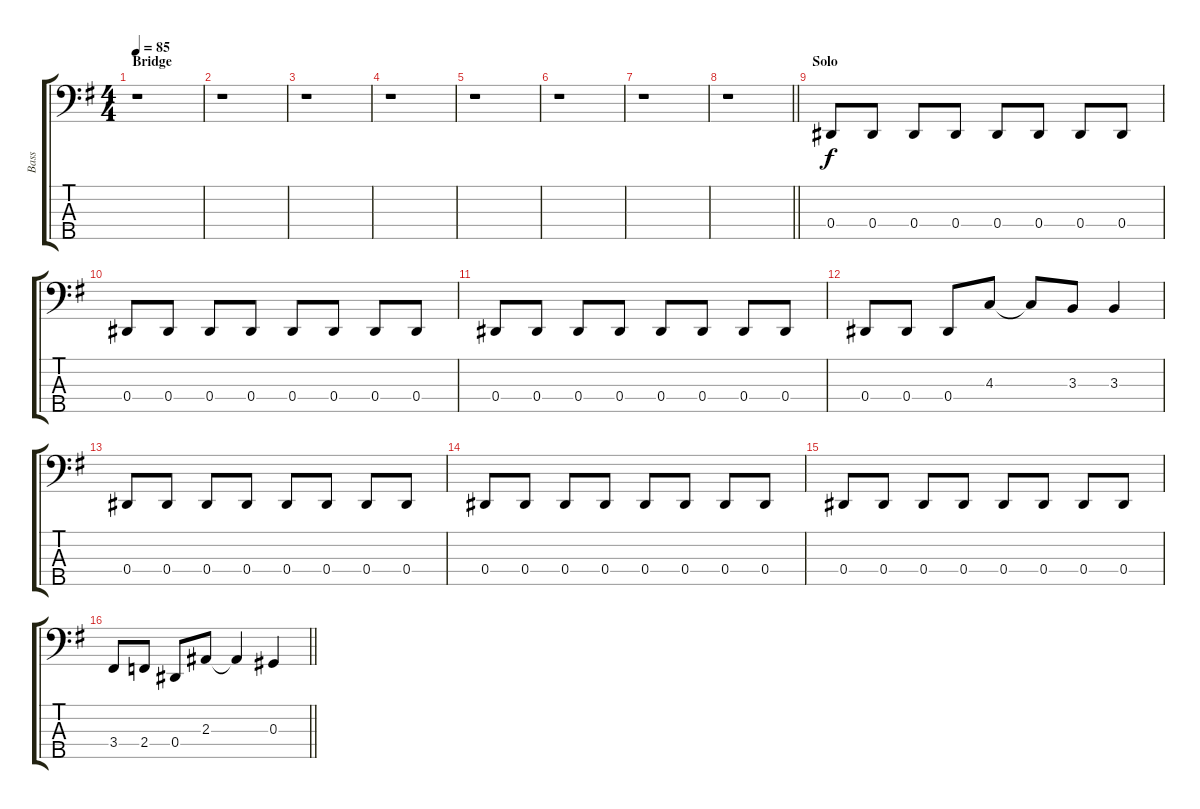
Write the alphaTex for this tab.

\track ("Bass" "Bass") {instrument electricbassfinger}
\staff {score tabs}
\tuning (Gb2 Db2 Ab1 Eb1 Bb0) {hide}
\ts (4 4)
\section ("" "Bridge")
\tempo 85
\clef f4
\ks g
r.1{dy f} |
r.1 |
r.1 |
r.1 |
r.1 |
r.1 |
r.1 |
\barLineRight lightlight
r.1 |
\section ("" "Solo")
0.4.8 0.4.8 0.4.8 0.4.8 0.4.8 0.4.8 0.4.8 0.4.8 |
0.4.8 0.4.8 0.4.8 0.4.8 0.4.8 0.4.8 0.4.8 0.4.8 |
0.4.8 0.4.8 0.4.8 0.4.8 0.4.8 0.4.8 0.4.8 0.4.8 |
0.4.8 0.4.8 0.4.8 4.3.8 4.3{t}.8 3.3.8 3.3.4 |
0.4.8 0.4.8 0.4.8 0.4.8 0.4.8 0.4.8 0.4.8 0.4.8 |
0.4.8 0.4.8 0.4.8 0.4.8 0.4.8 0.4.8 0.4.8 0.4.8 |
0.4.8 0.4.8 0.4.8 0.4.8 0.4.8 0.4.8 0.4.8 0.4.8 |
\barLineRight lightlight
3.4.8 2.4.8 0.4.8 2.3.8 2.3{t}.4 0.3.4
